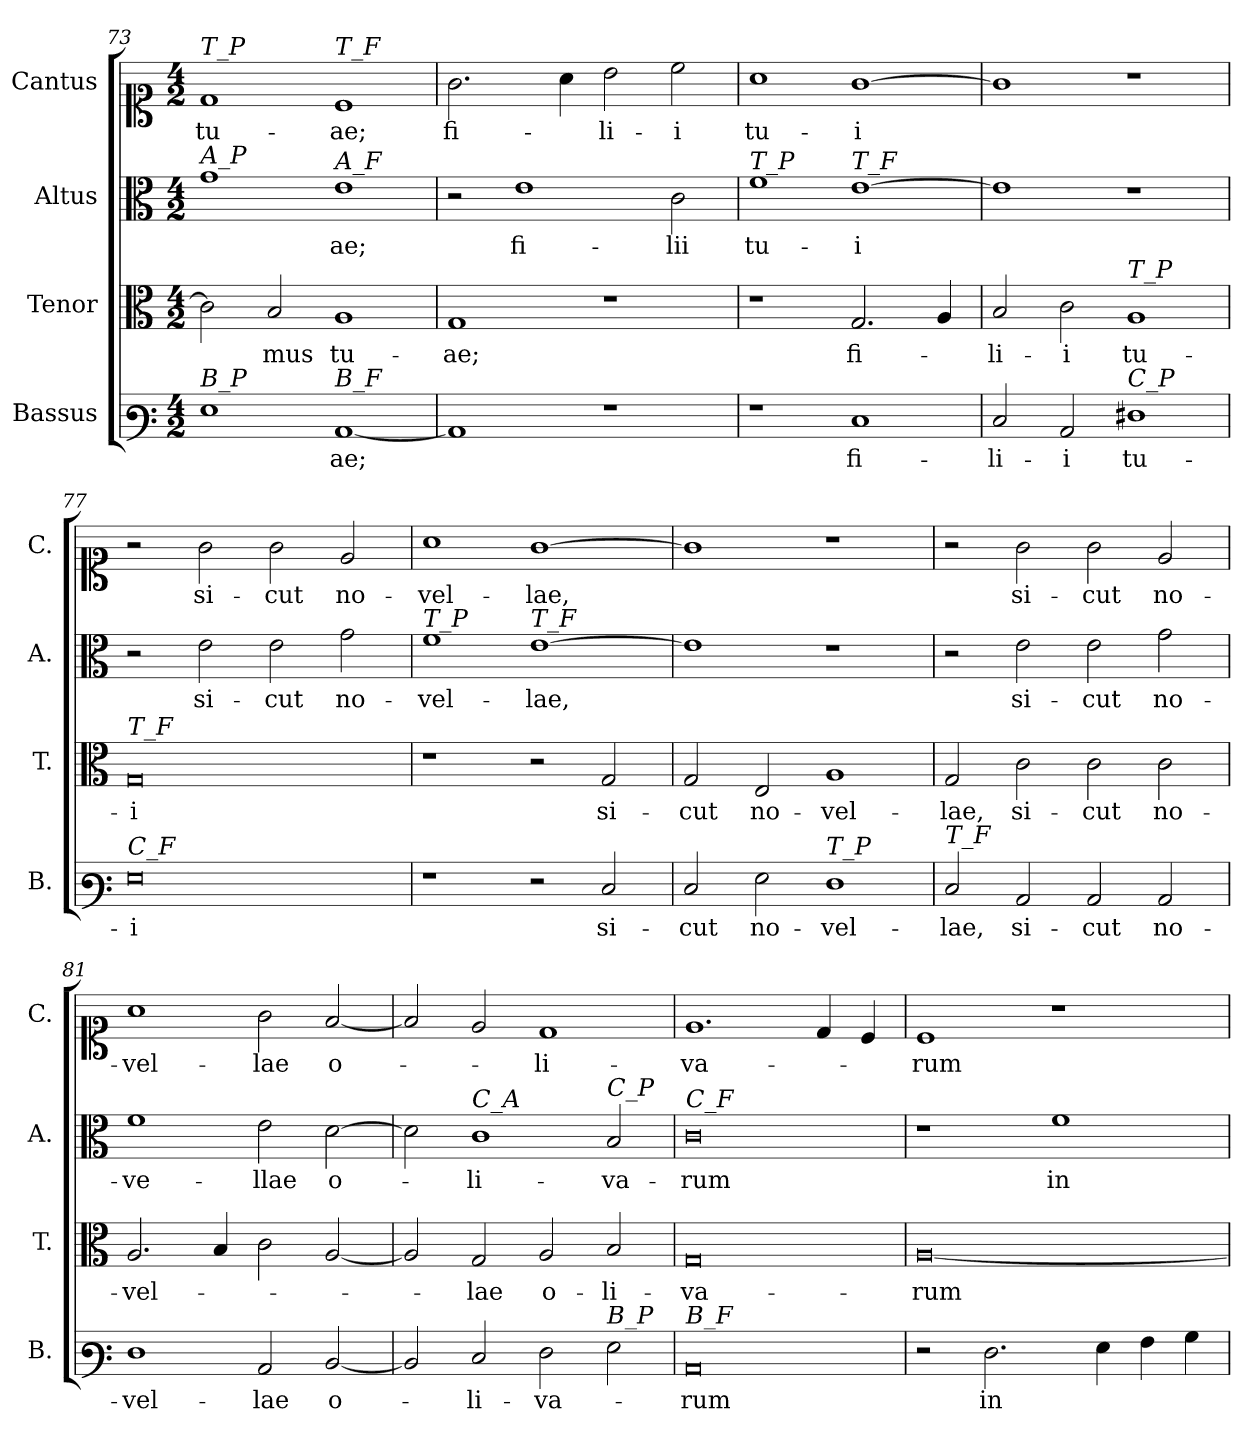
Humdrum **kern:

**kern	**text	**kern	**text	**kern	**text	**kern	**text
*part4	*part4	*part3	*part3	*part2	*part2	*part1	*part1
*staff4	*staff4	*staff3	*staff3	*staff2	*staff2	*staff1	*staff1
*I"Bassus	*	*I"Tenor	*	*I"Altus	*	*I"Cantus	*
*I'B.	*	*I'T.	*	*I'A.	*	*I'C.	*
*clefF3	*	*clefC3	*	*clefC3	*	*clefC1	*
*k[]	*	*k[]	*	*k[]	*	*k[]	*
*M4/2	*	*M4/2	*	*M4/2	*	*M4/2	*
=73	=73	=73	=73	=73	=73	=73	=73
!	!	!	!	!	!	!LO:TX:a:i:t=T_P	!
!	!	!	!	!LO:TX:a:i:t=A_P	!	!	!
!LO:TX:a:i:t=B_P	!	!	!	!	!	!	!
!	!	!	!	!	!	!	!LO:LY:b
1G	.	2c\]	.	1g	.	1d	tu-
!	!	!	!LO:LY:b	!	!	!	!
.	.	2B/	-mus	.	.	.	.
!	!	!	!	!	!	!LO:TX:a:i:t=T_F	!
!	!	!	!	!LO:TX:a:i:t=A_F	!	!	!
!LO:TX:a:i:t=B_F	!	!	!	!	!	!	!
!	!LO:LY:b	!	!LO:LY:b	!	!LO:LY:b	!	!LO:LY:b
[1C	-ae;	1A	tu-	1e	-ae;	1c	-ae;
=74	=74	=74	=74	=74	=74	=74	=74
!	!	!	!LO:LY:b	!	!	!	!LO:LY:b
1C]	.	1G	-ae;	2r	.	2.g\	fi-
!	!	!	!	!	!LO:LY:b	!	!
.	.	.	.	1e	fi-	.	.
.	.	.	.	.	.	4a\	.
!	!	!	!	!	!	!	!LO:LY:b
1r	.	1r	.	.	.	2b\	-li-
!	!	!	!	!	!LO:LY:b	!	!LO:LY:b
.	.	.	.	2c\	lii	2cc\	-i
=75	=75	=75	=75	=75	=75	=75	=75
!	!	!	!	!LO:TX:a:i:t=T_P	!	!	!
!	!	!	!	!	!LO:LY:b	!	!LO:LY:b
1r	.	1r	.	1f	tu-	1a	tu-
!	!	!	!	!LO:TX:a:i:t=T_F	!	!	!
!	!LO:LY:b	!	!LO:LY:b	!	!LO:LY:b	!	!LO:LY:b
1E	fi-	2.G/	fi-	[1e	-i	[1g	-i
.	.	4A/	.	.	.	.	.
!!LO:PB:g=z
=76	=76	=76	=76	=76	=76	=76	=76
!	!LO:LY:b	!	!LO:LY:b	!	!	!	!
2E/	-li-	2B/	-li-	1e]	.	1g]	.
!	!LO:LY:b	!	!LO:LY:b	!	!	!	!
2C/	-i	2c\	-i	.	.	.	.
!	!	!LO:TX:a:i:t=T_P	!	!	!	!	!
!LO:TX:a:i:t=C_P	!	!	!	!	!	!	!
!	!LO:LY:b	!	!LO:LY:b	!	!	!	!
1F#X	tu-	1A	tu-	1r	.	1r	.
=77	=77	=77	=77	=77	=77	=77	=77
!	!	!LO:TX:a:i:t=T_F	!	!	!	!	!
!LO:TX:a:i:t=C_F	!	!	!	!	!	!	!
!	!LO:LY:b	!	!LO:LY:b	!	!	!	!
0G	-i	0G	-i	2r	.	2r	.
!	!	!	!	!	!LO:LY:b	!	!LO:LY:b
.	.	.	.	2e\	si-	2g\	si-
!	!	!	!	!	!LO:LY:b	!	!LO:LY:b
.	.	.	.	2e\	-cut	2g\	-cut
!	!	!	!	!	!LO:LY:b	!	!LO:LY:b
.	.	.	.	2g\	no-	2e/	no-
=78	=78	=78	=78	=78	=78	=78	=78
!	!	!	!	!LO:TX:a:i:t=T_P	!	!	!
!	!	!	!	!	!LO:LY:b	!	!LO:LY:b
1r	.	1r	.	1f	-vel-	1a	-vel-
!	!	!	!	!LO:TX:a:i:t=T_F	!	!	!
!	!	!	!	!	!LO:LY:b	!	!LO:LY:b
2r	.	2r	.	[1e	-lae,	[1g	-lae,
!	!LO:LY:b	!	!LO:LY:b	!	!	!	!
2E/	si-	2G/	si-	.	.	.	.
=79	=79	=79	=79	=79	=79	=79	=79
!	!LO:LY:b	!	!LO:LY:b	!	!	!	!
2E/	-cut	2G/	-cut	1e]	.	1g]	.
!	!LO:LY:b	!	!LO:LY:b	!	!	!	!
2G\	no-	2E/	no-	.	.	.	.
!LO:TX:a:i:t=T_P	!	!	!	!	!	!	!
!	!LO:LY:b	!	!LO:LY:b	!	!	!	!
1F	-vel-	1A	-vel-	1r	.	1r	.
=80	=80	=80	=80	=80	=80	=80	=80
!LO:TX:a:i:t=T_F	!	!	!	!	!	!	!
!	!LO:LY:b	!	!LO:LY:b	!	!	!	!
2E/	-lae,	2G/	-lae,	2r	.	2r	.
!	!LO:LY:b	!	!LO:LY:b	!	!LO:LY:b	!	!LO:LY:b
2C/	si-	2c\	si-	2e\	si-	2g\	si-
!	!LO:LY:b	!	!LO:LY:b	!	!LO:LY:b	!	!LO:LY:b
2C/	-cut	2c\	-cut	2e\	-cut	2g\	-cut
!	!LO:LY:b	!	!LO:LY:b	!	!LO:LY:b	!	!LO:LY:b
2C/	no-	2c\	no-	2g\	no-	2e/	no-
!!LO:LB:g=z
=81	=81	=81	=81	=81	=81	=81	=81
!	!LO:LY:b	!	!LO:LY:b	!	!LO:LY:b	!	!LO:LY:b
1F	-vel-	2.A/	-vel-	1f	-ve-	1a	-vel-
.	.	4B/	.	.	.	.	.
!	!LO:LY:b	!	!	!	!LO:LY:b	!	!LO:LY:b
2C/	-lae	2c\	.	2e\	-llae	2g\	-lae
!	!LO:LY:b	!	!	!	!LO:LY:b	!	!LO:LY:b
[2D/	o-	[2A/	.	[2d\	o-	[2f/	o-
=82	=82	=82	=82	=82	=82	=82	=82
2D/]	.	2A/]	.	2d\]	.	2f/]	.
!	!	!	!	!LO:TX:a:i:t=C_A	!	!	!
!	!LO:LY:b	!	!LO:LY:b	!	!LO:LY:b	!	!
2E/	-li-	2G/	-lae	1c	li-	2e/	.
!	!LO:LY:b	!	!LO:LY:b	!	!	!	!LO:LY:b
2F\	-va-	2A/	o-	.	.	1d	-li-
!	!	!	!	!LO:TX:a:i:t=C_P	!	!	!
!LO:TX:a:i:t=B_P	!	!	!	!	!	!	!
!	!	!	!LO:LY:b	!	!LO:LY:b	!	!
2G\	.	2B/	-li-	2B/	-va-	.	.
=83	=83	=83	=83	=83	=83	=83	=83
!	!	!	!	!LO:TX:a:i:t=C_F	!	!	!
!LO:TX:a:i:t=B_F	!	!	!	!	!	!	!
!	!LO:LY:b	!	!LO:LY:b	!	!LO:LY:b	!	!LO:LY:b
0C	-rum	0G	-va-	0c	-rum	1.e	-va-
.	.	.	.	.	.	4d/	.
.	.	.	.	.	.	4c/	.
=84	=84	=84	=84	=84	=84	=84	=84
!	!	!	!LO:LY:b	!	!	!	!LO:LY:b
2r	.	[0A	-rum	1r	.	1c	-rum
!	!LO:LY:b	!	!	!	!	!	!
2.F\	in	.	.	.	.	.	.
!	!	!	!	!	!LO:LY:b	!	!
.	.	.	.	1f	in	1r	.
4G\	.	.	.	.	.	.	.
4A\	.	.	.	.	.	.	.
4B\	.	.	.	.	.	.	.
=	=	=	=	=	=	=	=
*-	*-	*-	*-	*-	*-	*-	*-
